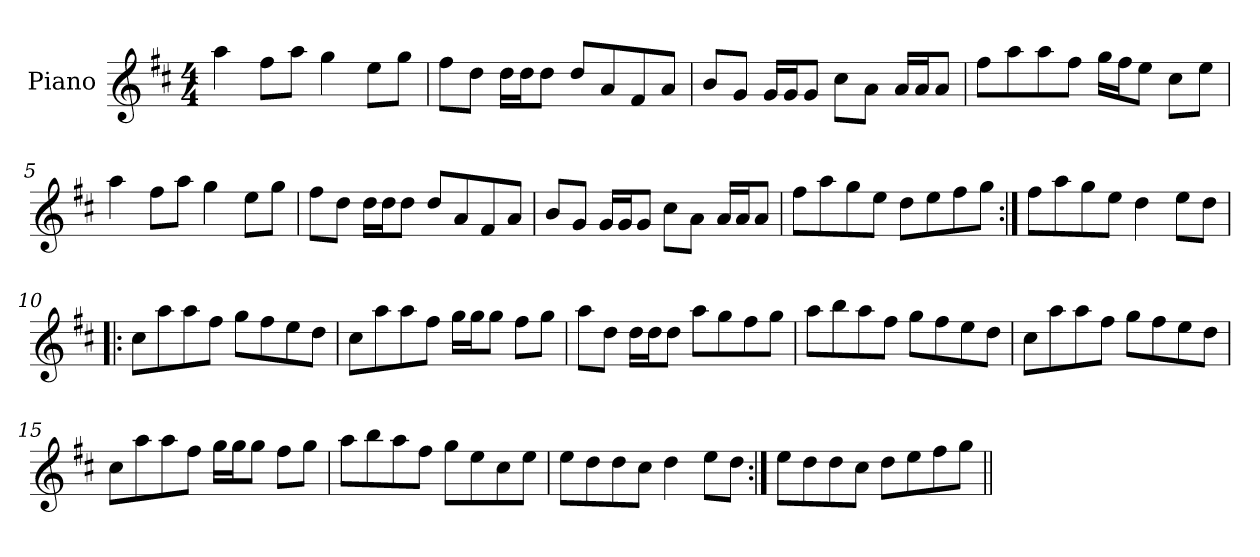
**kern
*part1
*staff1
*I"Piano
*I'Pno
*clefG2
*k[f#c#]
*D:
*M4/4
=1
4aa\
8ff#\L
8aa\J
4gg\
8ee\L
8gg\J
=2
8ff#\L
8dd\J
16dd\LL
16dd\J
8dd\J
8dd/L
8a/
8f#/
8a/J
=3
8b/L
8g/J
16g/LL
16g/J
8g/J
8cc#\L
8a\J
16a/LL
16a/J
8a/J
!!LO:LB:g=z
=4
8ff#\L
8aa\
8aa\
8ff#\J
16gg\LL
16ff#\J
8ee\J
8cc#\L
8ee\J
=5
4aa\
8ff#\L
8aa\J
4gg\
8ee\L
8gg\J
=6
8ff#\L
8dd\J
16dd\LL
16dd\J
8dd\J
8dd/L
8a/
8f#/
8a/J
=7
8b/L
8g/J
16g/LL
16g/J
8g/J
8cc#\L
8a\J
16a/LL
16a/J
8a/J
!!LO:LB:g=z
=8
8ff#\L
8aa\
8gg\
8ee\J
8dd\L
8ee\
8ff#\
8gg\J
=9:|!
8ff#\L
8aa\
8gg\
8ee\J
4dd\
8ee\L
8dd\J
=10!|:
8cc#\L
8aa\
8aa\
8ff#\J
8gg\L
8ff#\
8ee\
8dd\J
=11
8cc#\L
8aa\
8aa\
8ff#\J
16gg\LL
16gg\J
8gg\J
8ff#\L
8gg\J
!!LO:LB:g=z
=12
8aa\L
8dd\J
16dd\LL
16dd\J
8dd\J
8aa\L
8gg\
8ff#\
8gg\J
=13
8aa\L
8bb\
8aa\
8ff#\J
8gg\L
8ff#\
8ee\
8dd\J
=14
8cc#\L
8aa\
8aa\
8ff#\J
8gg\L
8ff#\
8ee\
8dd\J
=15
8cc#\L
8aa\
8aa\
8ff#\J
16gg\LL
16gg\J
8gg\J
8ff#\L
8gg\J
!!LO:LB:g=z
=16
8aa\L
8bb\
8aa\
8ff#\J
8gg\L
8ee\
8cc#\
8ee\J
=17
8ee\L
8dd\
8dd\
8cc#\J
4dd\
8ee\L
8dd\J
=18:|!
8ee\L
8dd\
8dd\
8cc#\J
8dd\L
8ee\
8ff#\
8gg\J
=||
*-
